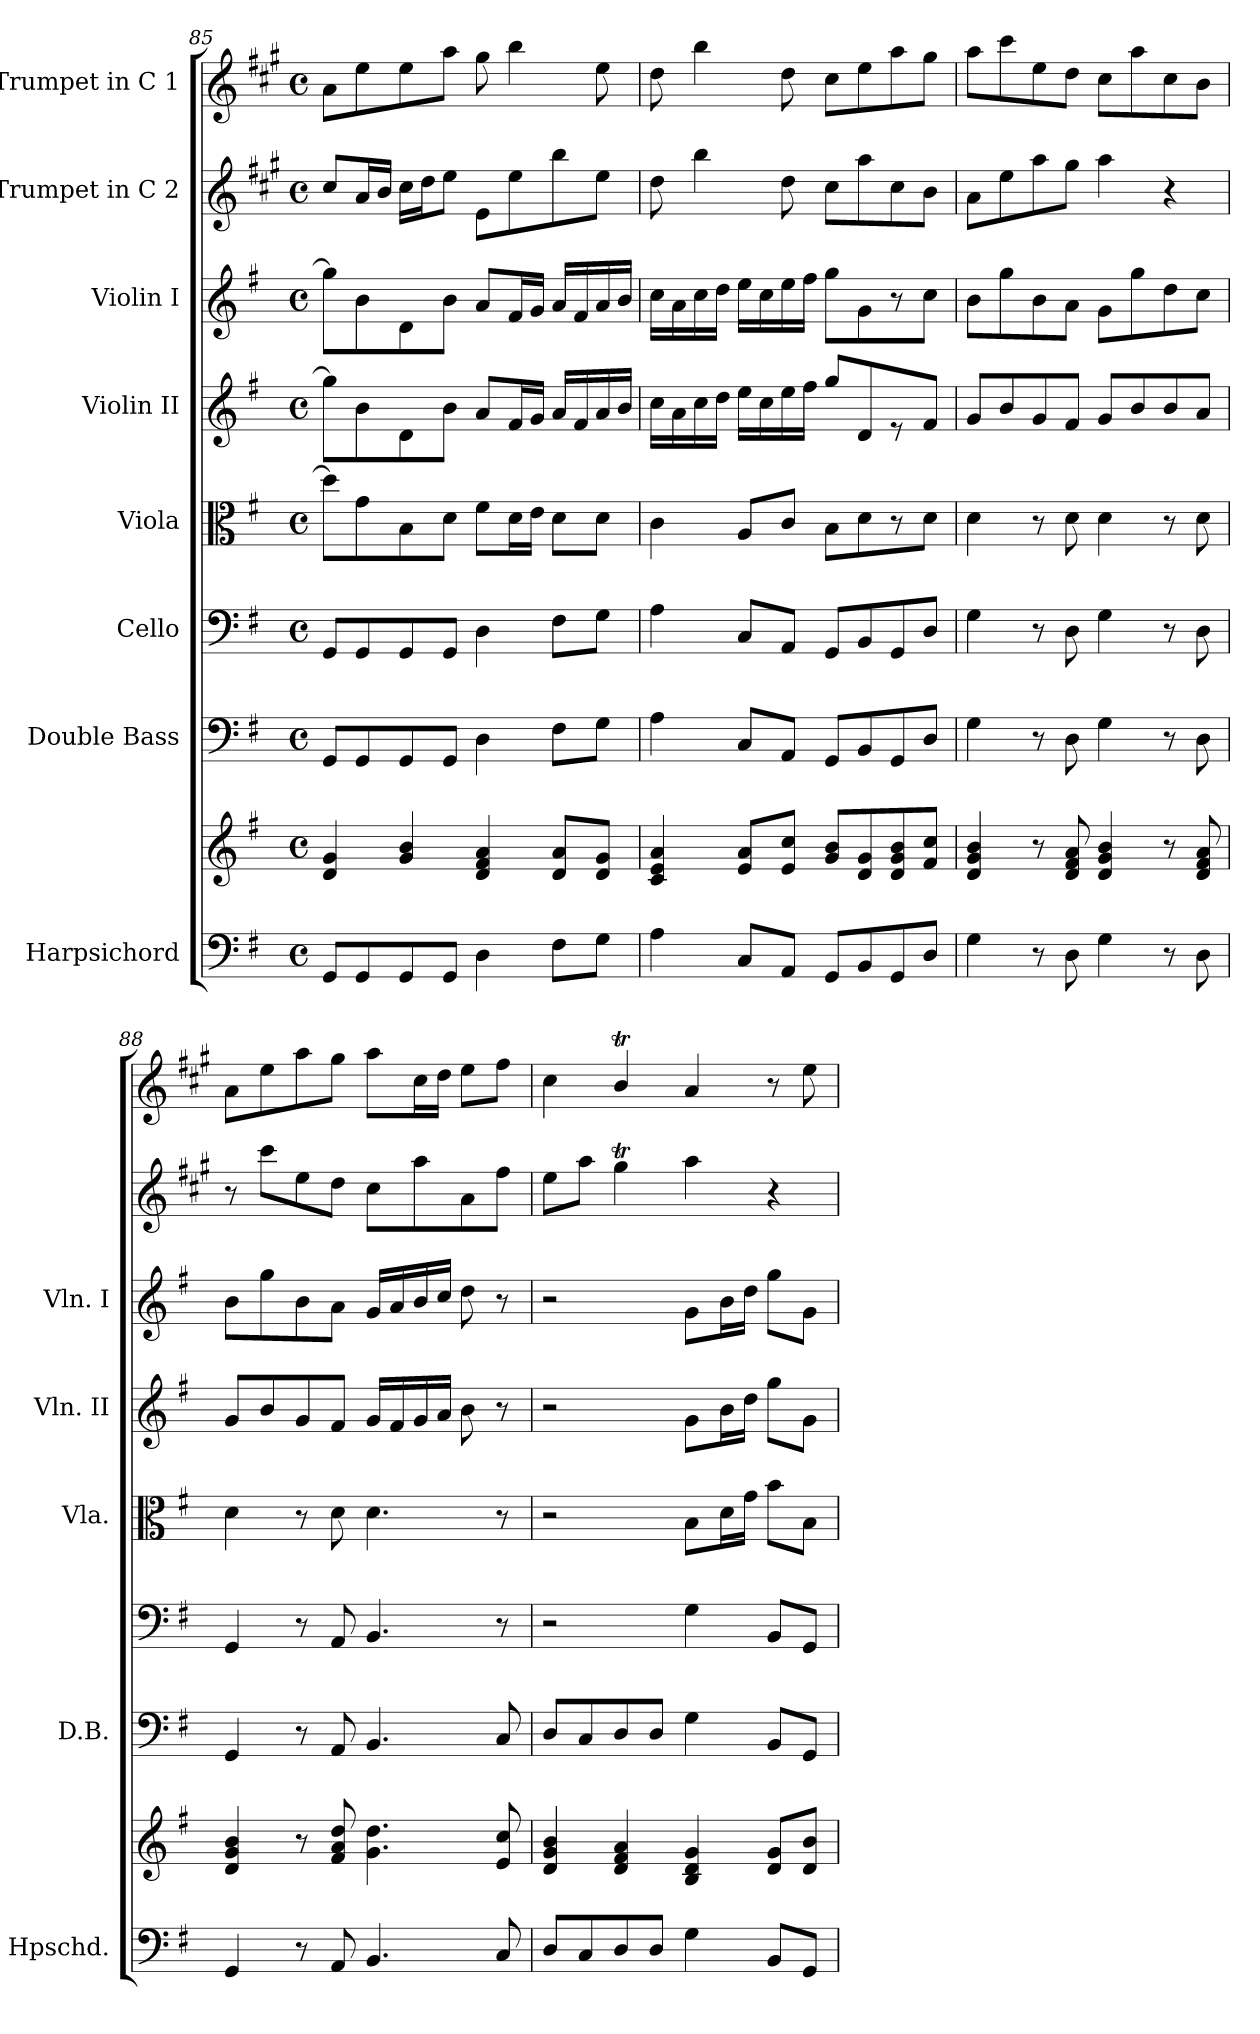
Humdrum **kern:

**kern	**kern	**kern	**kern	**kern	**kern	**kern	**kern	**kern
*part8	*part8	*part7	*part6	*part5	*part4	*part3	*part2	*part1
*staff9	*staff8	*staff7	*staff6	*staff5	*staff4	*staff3	*staff2	*staff1
*I"Harpsichord	*	*I"Double Bass	*I"Cello	*I"Viola	*I"Violin II	*I"Violin I	*I"Trumpet in C 2	*I"Trumpet in C 1
*I'Hpschd.	*	*I'D.B.	*	*I'Vla.	*I'Vln. II	*I'Vln. I	*	*
!!LO:PB:g=z
*clefF4	*clefG2	*clefF4	*clefF4	*clefC3	*clefG2	*clefG2	*clefG2	*clefG2
*	*	*ITrd7c12	*	*	*	*	*ITrd1c2	*ITrd1c2
*k[f#]	*k[f#]	*k[f#]	*k[f#]	*k[f#]	*k[f#]	*k[f#]	*k[f#]	*k[f#]
*G:	*G:	*G:	*G:	*G:	*G:	*G:	*G:	*G:
*M4/4	*M4/4	*M4/4	*M4/4	*M4/4	*M4/4	*M4/4	*M4/4	*M4/4
*met(c)	*met(c)	*met(c)	*met(c)	*met(c)	*met(c)	*met(c)	*met(c)	*met(c)
=85	=85	=85	=85	=85	=85	=85	=85	=85
8GG/L	4d/ 4g/	8GGG/L	8GG/L	8dd\L]	8gg\L]	8gg\L]	8b/L	8g\L
8GG/	.	8GGG/	8GG/	8g\	8b\	8b\	16g/L	8dd\
.	.	.	.	.	.	.	16a/JJ	.
8GG/	4g/ 4b/	8GGG/	8GG/	8B\	8d\	8d\	16b\LL	8dd\
.	.	.	.	.	.	.	16cc\J	.
8GG/J	.	8GGG/J	8GG/J	8d\J	8b\J	8b\J	8dd\J	8gg\J
4D\	4d/ 4f#/ 4a/	4DD\	4D\	8f#\L	8a/L	8a/L	8d\L	8ff#\
.	.	.	.	16d\L	16f#/L	16f#/L	8dd\	4aa\
.	.	.	.	16e\JJ	16g/JJ	16g/JJ	.	.
8F#\L	8d/ 8a/L	8FF#\L	8F#\L	8d\L	16a/LL	16a/LL	8aa\	.
.	.	.	.	.	16f#/	16f#/	.	.
8G\J	8d/ 8g/J	8GG\J	8G\J	8d\J	16a/	16a/	8dd\J	8dd\
.	.	.	.	.	16b/JJ	16b/JJ	.	.
=86	=86	=86	=86	=86	=86	=86	=86	=86
4A\	4c/ 4e/ 4a/	4AA\	4A\	4c\	16cc\LL	16cc\LL	8cc\	8cc\
.	.	.	.	.	16a\	16a\	.	.
.	.	.	.	.	16cc\	16cc\	4aa\	4aa\
.	.	.	.	.	16dd\JJ	16dd\JJ	.	.
8C/L	8e/ 8a/L	8CC/L	8C/L	8A/L	16ee\LL	16ee\LL	.	.
.	.	.	.	.	16cc\	16cc\	.	.
8AA/J	8e/ 8cc/J	8AAA/J	8AA/J	8c/J	16ee\	16ee\	8cc\	8cc\
.	.	.	.	.	16ff#\JJ	16ff#\JJ	.	.
8GG/L	8g/ 8b/L	8GGG/L	8GG/L	8B\L	8gg/L	8gg\L	8b\L	8b\L
8BB/	8d/ 8g/	8BBB/	8BB/	8d\	8d/	8g\	8gg\	8dd\
8GG/	8d/ 8g/ 8b/	8GGG/	8GG/	8r	8r	8r	8b\	8gg\
8D/J	8f#/ 8cc/J	8DD/J	8D/J	8d\J	8f#/J	8cc\J	8a\J	8ff#\J
=87	=87	=87	=87	=87	=87	=87	=87	=87
4G\	4d/ 4g/ 4b/	4GG\	4G\	4d\	8g/L	8b\L	8g\L	8gg\L
.	.	.	.	.	8b/	8gg\	8dd\	8bb\
8r	8r	8r	8r	8r	8g/	8b\	8gg\	8dd\
8D\	8d/ 8f#/ 8a/	8DD\	8D\	8d\	8f#/J	8a\J	8ff#\J	8cc\J
4G\	4d/ 4g/ 4b/	4GG\	4G\	4d\	8g/L	8g\L	4gg\	8b\L
.	.	.	.	.	8b/	8gg\	.	8gg\
8r	8r	8r	8r	8r	8b/	8dd\	4r	8b\
8D\	8d/ 8f#/ 8a/	8DD\	8D\	8d\	8a/J	8cc\J	.	8a\J
!!LO:PB:g=z
=88	=88	=88	=88	=88	=88	=88	=88	=88
4GG/	4d/ 4g/ 4b/	4GGG/	4GG/	4d\	8g/L	8b\L	8r	8g\L
.	.	.	.	.	8b/	8gg\	8bb\L	8dd\
8r	8r	8r	8r	8r	8g/	8b\	8dd\	8gg\
8AA/	8f#/ 8a/ 8dd/	8AAA/	8AA/	8d\	8f#/J	8a\J	8cc\J	8ff#\J
4.BB/	4.g\ 4.dd\	4.BBB/	4.BB/	4.d\	16g/LL	16g/LL	8b\L	8gg\L
.	.	.	.	.	16f#/	16a/	.	.
.	.	.	.	.	16g/	16b/	8gg\	16b\L
.	.	.	.	.	16a/JJ	16cc/JJ	.	16cc\JJ
.	.	.	.	.	8b\	8dd\	8g\	8dd\L
8C/	8e/ 8cc/	8CC/	8r	8r	8r	8r	8ee\J	8ee\J
=89	=89	=89	=89	=89	=89	=89	=89	=89
8D/L	4d/ 4g/ 4b/	8DD/L	2r	2r	2r	2r	8dd\L	4b\
8C/	.	8CC/	.	.	.	.	8gg\J	.
8D/	4d/ 4f#/ 4a/	8DD/	.	.	.	.	4ff#t\	4aT/
8D/J	.	8DD/J	.	.	.	.	.	.
4G\	4B/ 4d/ 4g/	4GG\	4G\	8B\L	8g\L	8g\L	4gg\	4g/
.	.	.	.	16d\L	16b\L	16b\L	.	.
.	.	.	.	16g\JJ	16dd\JJ	16dd\JJ	.	.
8BB/L	8d/ 8g/L	8BBB/L	8BB/L	8b\L	8gg\L	8gg\L	4r	8r
8GG/J	8d/ 8b/J	8GGG/J	8GG/J	8B\J	8g\J	8g\J	.	8dd\
=	=	=	=	=	=	=	=	=
*-	*-	*-	*-	*-	*-	*-	*-	*-
